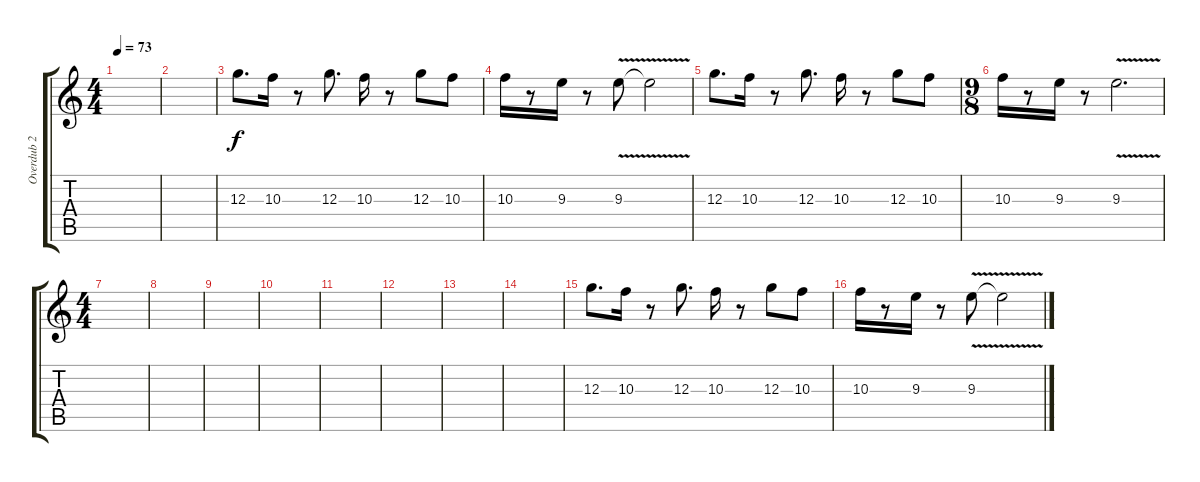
\track ("Overdub 2" "Overdub 2") {instrument overdrivenguitar}
\staff {score tabs}
\tuning (E4 B3 G3 D3 A2 D2) {hide}
\ts (4 4)
\tempo 73
\clef g2
\ks c
|
|
12.3.8{d} 10.3.16 r.8 12.3.8{d} 10.3.16 r.8 12.3.8 10.3.8 |
10.3.16 r.8 9.3.16 r.8 9.3{v}.8 9.3{t}.2 |
12.3.8{d} 10.3.16 r.8 12.3.8{d} 10.3.16 r.8 12.3.8 10.3.8 |
\ts (9 8)
10.3.16 r.8 9.3.16 r.8 9.3{v}.2{d} |
\ts (4 4)
|
|
|
|
|
|
|
|
12.3.8{d} 10.3.16 r.8 12.3.8{d} 10.3.16 r.8 12.3.8 10.3.8 |
10.3.16 r.8 9.3.16 r.8 9.3{v}.8 9.3{t}.2
